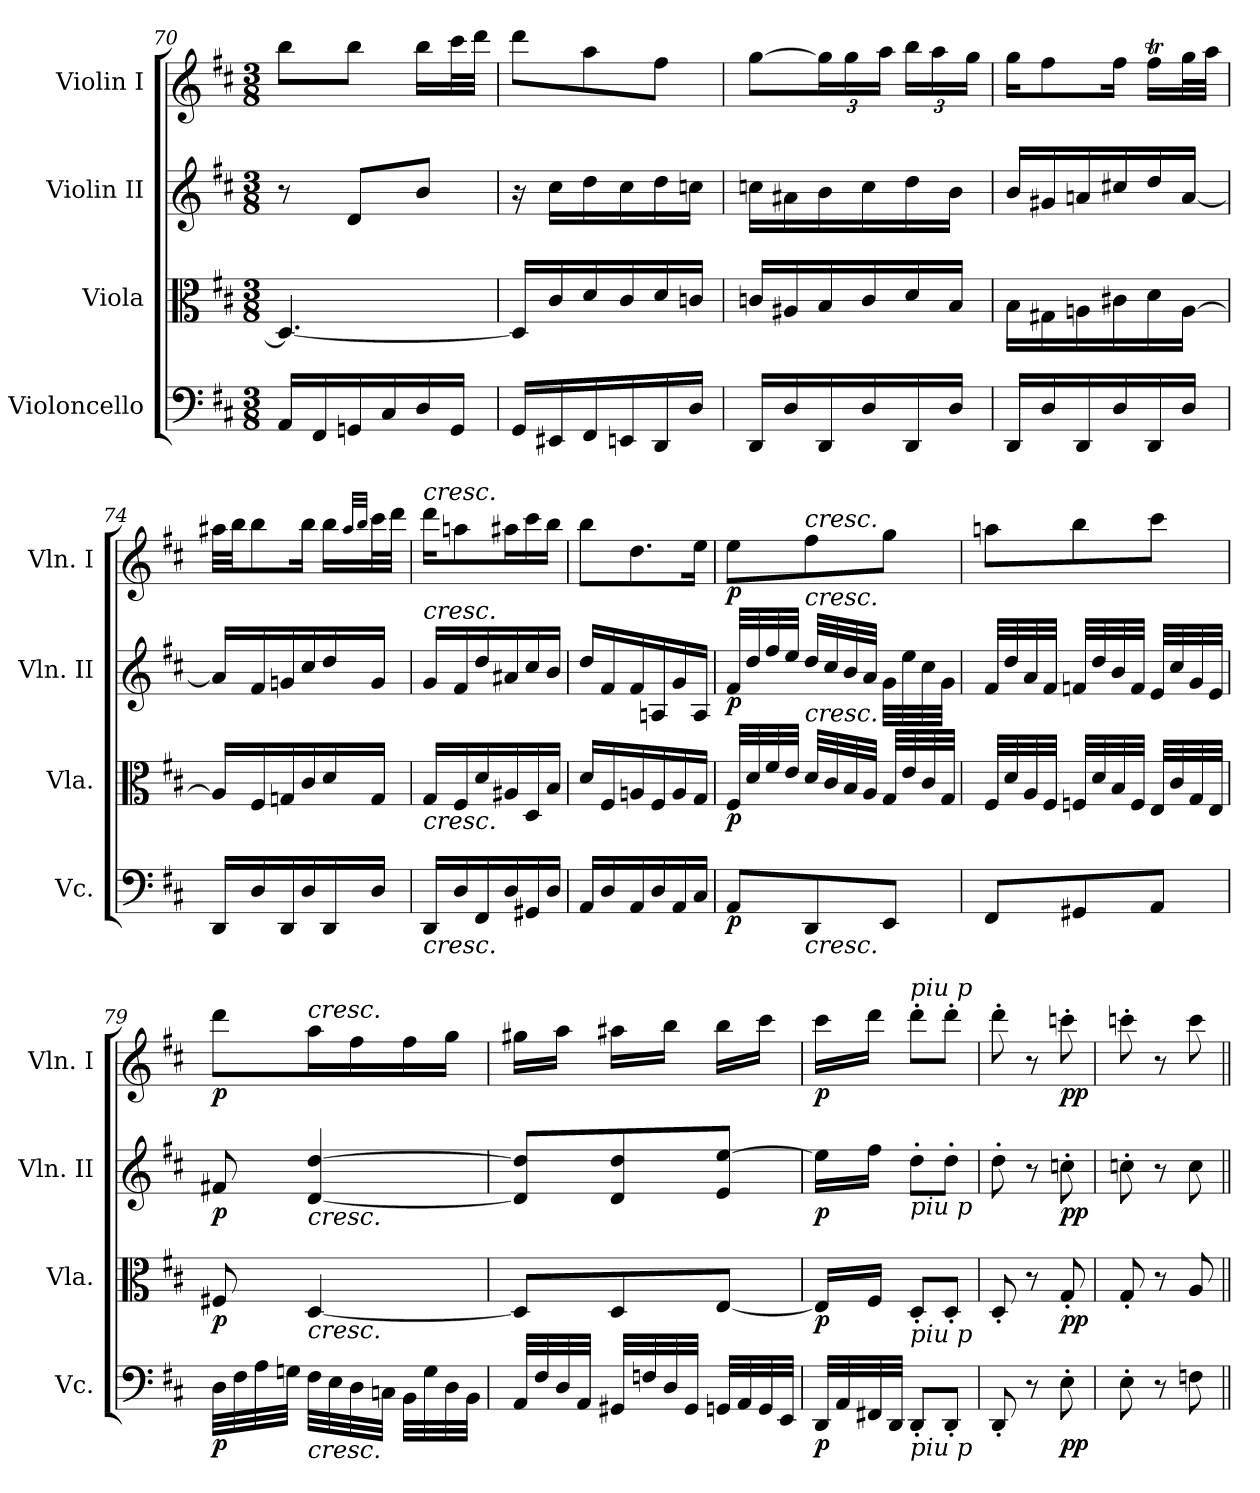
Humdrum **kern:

**kern	**dynam	**kern	**dynam	**kern	**dynam	**kern	**dynam
*part4	*part4	*part3	*part3	*part2	*part2	*part1	*part1
*staff4	*staff4	*staff3	*staff3	*staff2	*staff2	*staff1	*staff1
*I"Violoncello	*	*I"Viola	*	*I"Violin II	*	*I"Violin I	*
*I'Vc.	*	*I'Vla.	*	*I'Vln. II	*	*I'Vln. I	*
*clefF4	*	*clefC3	*	*clefG2	*	*clefG2	*
*k[f#c#]	*	*k[f#c#]	*	*k[f#c#]	*	*k[f#c#]	*
*M3/8	*	*M3/8	*	*M3/8	*	*M3/8	*
=70	=70	=70	=70	=70	=70	=70	=70
16AA/LL	.	4.D/_	.	8r	.	8bb\L	.
16FF#/	.	.	.	.	.	.	.
16GGn/	.	.	.	8d/L	.	8bb\J	.
16C#/	.	.	.	.	.	.	.
16D/	.	.	.	8b/J	.	16bb\LL	.
16GG/JJ	.	.	.	.	.	32ccc#\L	.
.	.	.	.	.	.	32ddd\JJJ	.
=71	=71	=71	=71	=71	=71	=71	=71
16GG/LL	.	16D/LL]	.	16r	.	8ddd\L	.
16EE#X/	.	16c#/	.	16cc#\LL	.	.	.
16FF#/	.	16d/	.	16dd\	.	8aa\	.
16EEn/	.	16c#/	.	16cc#\	.	.	.
16DD/	.	16d/	.	16dd\	.	8ff#\J	.
16D/JJ	.	16cn/JJ	.	16ccn\JJ	.	.	.
=72	=72	=72	=72	=72	=72	=72	=72
16DD/LL	.	16cn/LL	.	16ccn\LL	.	[8gg\L	.
16D/	.	16A#X/	.	16a#X\	.	.	.
16DD/	.	16B/	.	16b\	.	24gg\L]	.
.	.	.	.	.	.	24gg\	.
16D/	.	16c/	.	16cc\	.	.	.
.	.	.	.	.	.	24aa\JJ	.
*	*	*	*	*	*	*Xbrackettup	*
16DD/	.	16d/	.	16dd\	.	24bb\LL	.
.	.	.	.	.	.	24aa\	.
16D/JJ	.	16B/JJ	.	16b\JJ	.	.	.
.	.	.	.	.	.	24gg\JJ	.
=73	=73	=73	=73	=73	=73	=73	=73
16DD/LL	.	16B\LL	.	16b/LL	.	16gg\KL	.
16D/	.	16G#X\	.	16g#X/	.	8ff#\	.
16DD/	.	16An\	.	16an/	.	.	.
16D/	.	16c#X\	.	16cc#X/	.	16ff#\Jk	.
16DD/	.	16d\	.	16dd/	.	16ff#t\LL	.
16D/JJ	.	[16A\JJ	.	[16a/JJ	.	32gg\L	.
.	.	.	.	.	.	32aa\JJJ	.
=74	=74	=74	=74	=74	=74	=74	=74
16DD/LL	.	16A/LL]	.	16a/LL]	.	32aa#X\LLL	.
.	.	.	.	.	.	32bb\JJ	.
16D/	.	16F#/	.	16f#/	.	8bb\	.
16DD/	.	16Gn/	.	16gn/	.	.	.
16D/	.	16c#/	.	16cc#/	.	16bb\Jk	.
16DD/	.	16d/	.	16dd/	.	16bb\LL	.
.	.	.	.	.	.	32qaa#/LLL	.
.	.	.	.	.	.	32qbb/JJJ	.
16D/JJ	.	16G/JJ	.	16g/JJ	.	32ccc#\L	.
.	.	.	.	.	.	32ddd\JJJ	.
=75	=75	=75	=75	=75	=75	=75	=75
!	!	!	!	!	!	!LO:TX:a:i:t=cresc.	!
!	!	!	!	!LO:TX:a:i:t=cresc.	!	!	!
!	!	!LO:TX:b:i:t=cresc.	!	!	!	!	!
!LO:TX:b:i:t=cresc.	!	!	!	!	!	!	!
16DD/LL	.	16G/LL	.	16g/LL	.	16ddd\KL	.
16D/	.	16F#/	.	16f#/	.	8aan\	.
16FF#/	.	16d/	.	16dd/	.	.	.
16D/	.	16A#X/	.	16a#X/	.	16aa#X\L	.
16GG#X/	.	16D/	.	16cc#/	.	16ccc#\	.
16D/JJ	.	16B/JJ	.	16b/JJ	.	16bb\JJ	.
=76	=76	=76	=76	=76	=76	=76	=76
16AA/LL	.	16d/LL	.	16dd/LL	.	8bb\L	.
16D/	.	16F#/	.	16f#/	.	.	.
16AA/	.	16An/	.	16f#/	.	8.dd\	.
16D/	.	16F#/	.	16An/	.	.	.
16AA/	.	16A/	.	16g/	.	.	.
16C#/JJ	.	16G/JJ	.	16A/JJ	.	16ee\Jk	.
=77	=77	=77	=77	=77	=77	=77	=77
!	!LO:DY:b	!	!LO:DY:b	!	!LO:DY:b	!	!LO:DY:b
8AA/L	p	32F#/LLL	p	32f#/LLL	p	8ee\L	p
.	.	32d/	.	32dd/	.	.	.
.	.	32f#/	.	32ff#/	.	.	.
.	.	32e/JJJ	.	32ee/JJJ	.	.	.
!	!	!	!	!	!	!LO:TX:a:i:t=cresc.	!
!	!	!	!	!LO:TX:a:i:t=cresc.	!	!	!
!	!	!LO:TX:a:i:t=cresc.	!	!	!	!	!
!LO:TX:b:i:t=cresc.	!	!	!	!	!	!	!
8DD/	.	32d/LLL	.	32dd/LLL	.	8ff#\	.
.	.	32c#/	.	32cc#/	.	.	.
.	.	32B/	.	32b/	.	.	.
.	.	32A/JJJ	.	32a/JJJ	.	.	.
8EE/J	.	32G/LLL	.	32g\LLL	.	8gg\J	.
.	.	32e/	.	32ee\	.	.	.
.	.	32c#/	.	32cc#\	.	.	.
.	.	32G/JJJ	.	32g\JJJ	.	.	.
=78	=78	=78	=78	=78	=78	=78	=78
8FF#/L	.	32F#/LLL	.	32f#/LLL	.	8aan\L	.
.	.	32d/	.	32dd/	.	.	.
.	.	32A/	.	32a/	.	.	.
.	.	32F#/JJJ	.	32f#/JJJ	.	.	.
8GG#X/	.	32Fn/LLL	.	32fn/LLL	.	8bb\	.
.	.	32d/	.	32dd/	.	.	.
.	.	32B/	.	32b/	.	.	.
.	.	32F/JJJ	.	32f/JJJ	.	.	.
8AA/J	.	32E/LLL	.	32e/LLL	.	8ccc#\J	.
.	.	32c#/	.	32cc#/	.	.	.
.	.	32G/	.	32g/	.	.	.
.	.	32E/JJJ	.	32e/JJJ	.	.	.
=79	=79	=79	=79	=79	=79	=79	=79
!	!LO:DY:b	!	!LO:DY:b	!	!LO:DY:b	!	!LO:DY:b
32D\LLL	p	8F#X/	p	8f#X/	p	8ddd\L	p
32F#\	.	.	.	.	.	.	.
32A\	.	.	.	.	.	.	.
32Gn\JJJ	.	.	.	.	.	.	.
!	!	!	!	!	!	!LO:TX:a:i:t=cresc.	!
!	!	!	!	!LO:TX:b:i:t=cresc.	!	!	!
!	!	!LO:TX:b:i:t=cresc.	!	!	!	!	!
!LO:TX:b:i:t=cresc.	!	!	!	!	!	!	!
32F#\LLL	.	[4D/	.	[4d/ [4dd/	.	16aa\L	.
32E\	.	.	.	.	.	.	.
32D\	.	.	.	.	.	16ff#\	.
32Cn\JJJ	.	.	.	.	.	.	.
32BB\LLL	.	.	.	.	.	16ff#\	.
32G\	.	.	.	.	.	.	.
32D\	.	.	.	.	.	16gg\JJ	.
32BB\JJJ	.	.	.	.	.	.	.
=80	=80	=80	=80	=80	=80	=80	=80
32AA/LLL	.	8D/L]	.	8d/] 8dd/]L	.	16gg#X\LL	.
32F#/	.	.	.	.	.	.	.
32D/	.	.	.	.	.	16aa\JJ	.
32AA/JJJ	.	.	.	.	.	.	.
32GG#X/LLL	.	8D/	.	8d/ 8dd/	.	16aa#X\LL	.
32Fn/	.	.	.	.	.	.	.
32D/	.	.	.	.	.	16bb\JJ	.
32GG#/JJJ	.	.	.	.	.	.	.
32GGn/LLL	.	[8E/J	.	8e/ [8ee/J	.	16bb\LL	.
32AA/	.	.	.	.	.	.	.
32GG/	.	.	.	.	.	16ccc#\JJ	.
32EE/JJJ	.	.	.	.	.	.	.
=81	=81	=81	=81	=81	=81	=81	=81
!	!LO:DY:b	!	!LO:DY:b	!	!LO:DY:b	!	!LO:DY:b
32DD/LLL	p	16E/LL]	p	16ee\LL]	p	16ccc#\LL	p
32AA/	.	.	.	.	.	.	.
32FF#X/	.	16F#/JJ	.	16ff#\JJ	.	16ddd\JJ	.
32DD/JJJ	.	.	.	.	.	.	.
!	!	!	!	!	!	!LO:TX:a:i:t=piu p	!
!	!	!	!	!LO:TX:b:i:t=piu p	!	!	!
!	!	!LO:TX:b:i:t=piu p	!	!	!	!	!
!LO:TX:b:i:t=piu p	!	!	!	!	!	!	!
8DD'/L	.	8D'/L	.	8dd'\L	.	8ddd'\L	.
8DD'/J	.	8D'/J	.	8dd'\J	.	8ddd'\J	.
=82	=82	=82	=82	=82	=82	=82	=82
8DD'/	.	8D'/	.	8dd'\	.	8ddd'\	.
8r	.	8r	.	8r	.	8r	.
!	!LO:DY:b	!	!LO:DY:b	!	!LO:DY:b	!	!LO:DY:b
8E'\	pp	8G'/	pp	8ccn'\	pp	8cccn'\	pp
=83	=83	=83	=83	=83	=83	=83	=83
8E'\	.	8G'/	.	8ccn'\	.	8cccn'\	.
8r	.	8r	.	8r	.	8r	.
8Fn\	.	8A/	.	8cc\	.	8ccc\	.
=||	=||	=||	=||	=||	=||	=||	=||
*-	*-	*-	*-	*-	*-	*-	*-
